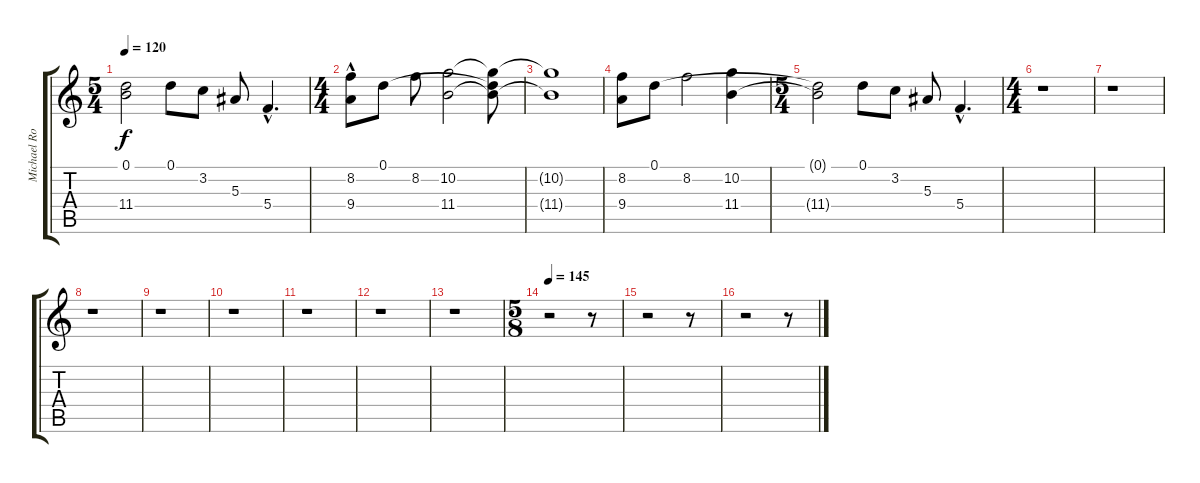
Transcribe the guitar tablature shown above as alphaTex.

\track ("Michael Romeo Clean" "Michael Ro") {instrument electricguitarclean}
\staff {score tabs}
\tuning (D4 A3 F3 C3 G2 D2) {hide}
\ts (5 4)
\tempo 120
\clef g2
\ks c
(0.1{t} 11.4{t}).2{dy f} 0.1.8 3.2.8 5.3.8 5.4{hac}.4{d} |
\ts (4 4)
(8.2 9.4{hac}).8 0.1.8 8.2.8 (10.2 11.4).2 (0.1{t} 10.2{t} 11.4{t}).8 |
(10.2{t} 11.4{t}).1 |
(8.2 9.4).8 0.1.8 8.2.2 (10.2 11.4).4 |
\ts (5 4)
(0.1{t} 11.4{t}).2 0.1.8 3.2.8 5.3.8 5.4{hac}.4{d} |
\ts (4 4)
r.1 |
r.1 |
r.1 |
r.1 |
r.1 |
r.1 |
r.1 |
r.1 |
\ts (5 8)
\tempo 145
r.2 r.8 |
r.2 r.8 |
r.2 r.8
